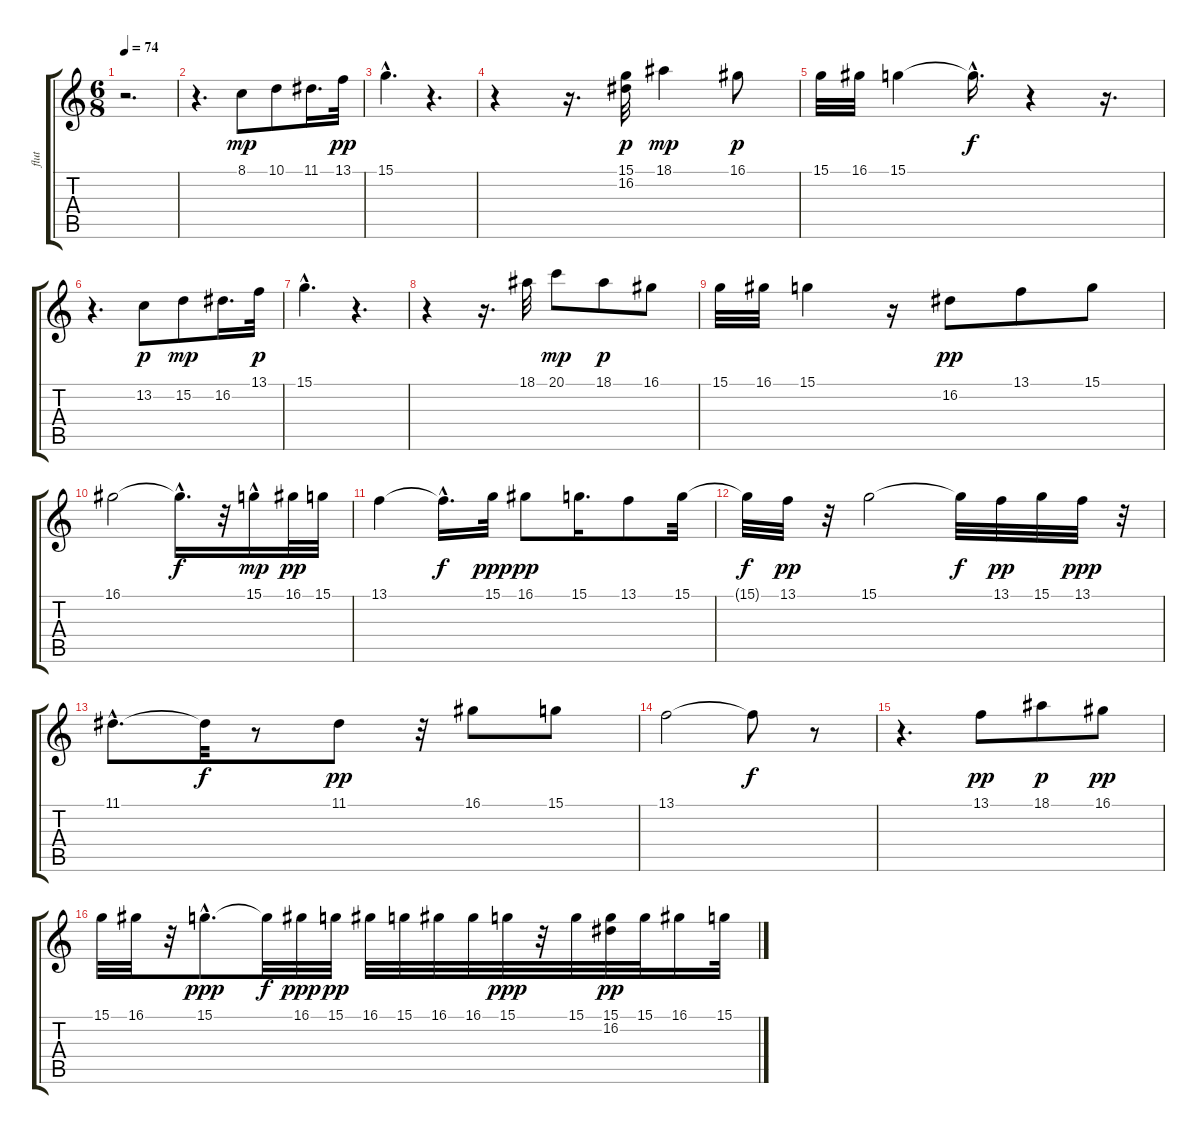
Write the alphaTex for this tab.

\track ("flut" "flut") {instrument flute}
\staff {score tabs}
\tuning (E4 B3 G3 D3 A2 E2) {hide}
\ts (6 8)
\tempo 74
\clef g2
\ks c
r.2{d dy mp} |
r.4{d} 8.1.8 10.1.8 11.1.16{d} 13.1.32{dy pp} |
15.1{hac}.4{d} r.4{d} |
r.4 r.16{d} (15.1 16.2).32{dy p} 18.1.4{dy mp} 16.1.8{dy p} |
15.1.32 16.1.32 15.1.4 15.1{hac t}.16{d dy f} r.4 r.16{d} |
r.4{d} 13.2.8{dy p} 15.2.8{dy mp} 16.2.16{d} 13.1.32{dy p} |
15.1{hac}.4{d} r.4{d} |
r.4 r.16{d} 18.1.32 20.1.8{dy mp} 18.1.8{dy p} 16.1.8 |
15.1.32 16.1.32 15.1.4 r.16 16.2.8{dy pp} 13.1.8 15.1.8 |
16.1.2 16.1{hac t}.16{d dy f} r.32 15.1{hac}.16{dy mp} 16.1.32{dy pp} 15.1.32 |
13.1.4 13.1{hac t}.16{d dy f} 15.1.32{dy ppp} 16.1.8{dy pp} 15.1.16{d} 13.1.8 15.1.32 |
15.1{t}.32{dy f} 13.1.32{dy pp} r.32 15.1.2 15.1{t}.32{dy f} 13.1.32{dy pp} 15.1.32 13.1.32{dy ppp} r.32 |
11.1{hac}.8{d} 11.1{t}.32{dy f} r.8 11.1.8{dy pp} r.32 16.1.8 15.1.8 |
13.1.2 13.1{t}.8{dy f} r.8 |
r.4{d} 13.1.8{dy pp} 18.1.8{dy p} 16.1.8{dy pp} |
15.1.32 16.1.32 r.32 15.1{hac}.8{d dy ppp} 15.1{t}.32{dy f} 16.1.32{dy ppp} 15.1.32{dy pp} 16.1.32 15.1.32 16.1.32 16.1.32 15.1.32{dy ppp} r.32 15.1.32 (15.1 16.2).32{dy pp} 15.1.32 16.1.16 15.1.32
